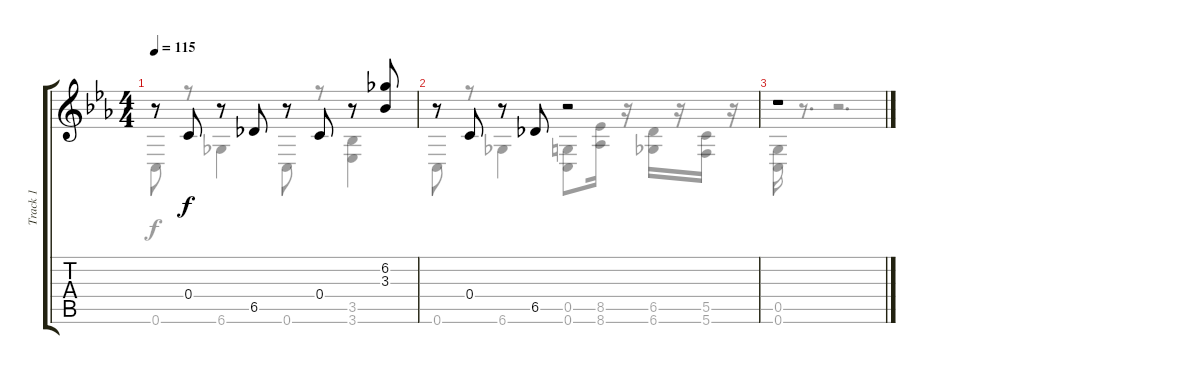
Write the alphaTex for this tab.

\track ("Track 1" "Track 1") {instrument acousticguitarsteel}
\staff {score tabs}
\tuning (E4 C4 G3 C3 G2 C2) {hide}
\voice
\ts (4 4)
\tempo 115
\clef g2
\ks cminor
r.8{dy f} 0.4.8 r.8 6.5.8 r.8 0.4.8 r.8 (6.2 3.3).8 |
r.8 0.4.8 r.8 6.5.8 r.2 |
r.1
\voice
\clef g2
\ottava regular
\simile none
\ks cminor
0.6.8{dy f} r.8 6.6.4 0.6.8 r.8 (3.5 3.6).4 |
0.6.8 r.8 6.6.4 (0.5 0.6).8 (8.5 8.6).16 r.16 (6.5 6.6).16 r.16 (5.5 5.6).16 r.16 |
(0.5 0.6).16 r.8{d} r.2{d}
